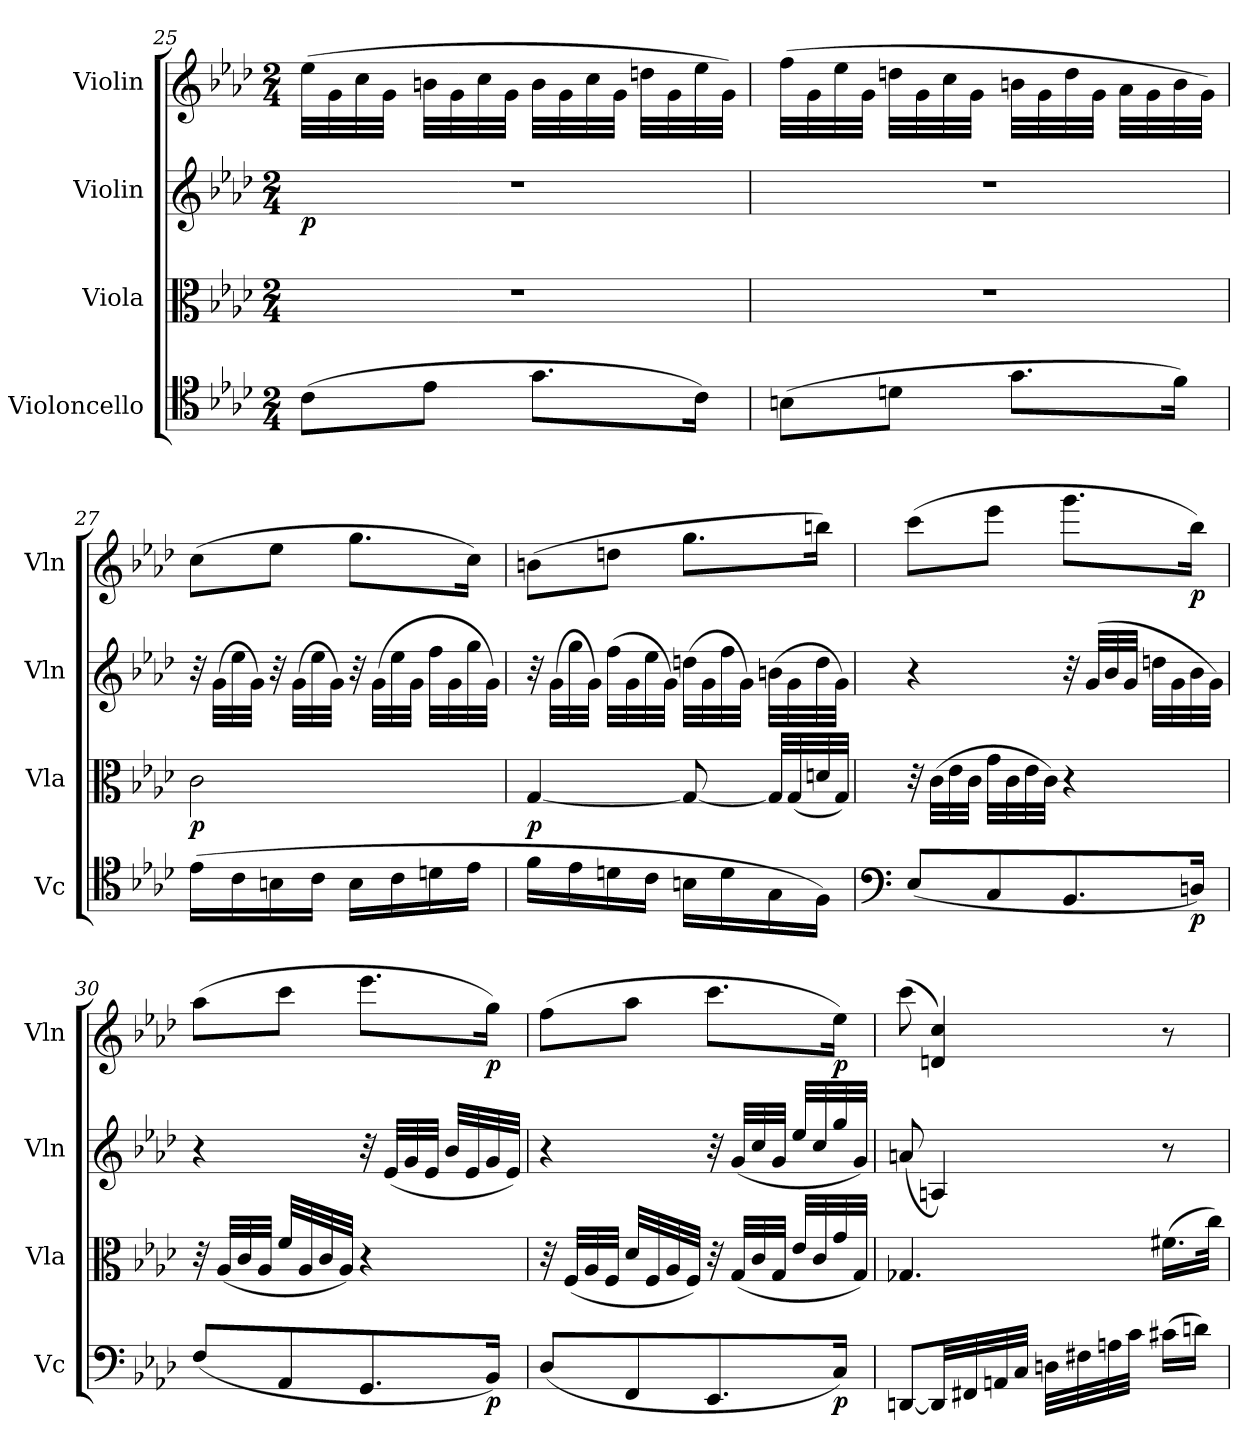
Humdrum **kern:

**kern	**dynam	**kern	**dynam	**kern	**dynam	**kern	**dynam
*part4	*part4	*part3	*part3	*part2	*part2	*part1	*part1
*staff4	*staff4	*staff3	*staff3	*staff2	*staff2	*staff1	*staff1
*I"Violoncello	*	*I"Viola	*	*I"Violin	*	*I"Violin	*
*I'Vc	*	*I'Vla	*	*I'Vln	*	*I'Vln	*
*clefC4	*	*clefC3	*	*clefG2	*	*clefG2	*
*k[b-e-a-d-]	*	*k[b-e-a-d-]	*	*k[b-e-a-d-]	*	*k[b-e-a-d-]	*
*f:	*	*f:	*	*f:	*	*f:	*
*M2/4	*	*M2/4	*	*M2/4	*	*M2/4	*
=25	=25	=25	=25	=25	=25	=25	=25
(8c\L	.	2r	.	2r	p	(32ee-\LLL	.
.	.	.	.	.	.	32g\	.
.	.	.	.	.	.	32cc\	.
.	.	.	.	.	.	32g\JJJ	.
8e-\J	.	.	.	.	.	32bn\LLL	.
.	.	.	.	.	.	32g\	.
.	.	.	.	.	.	32cc\	.
.	.	.	.	.	.	32g\JJJ	.
8.g\L	.	.	.	.	.	32b\LLL	.
.	.	.	.	.	.	32g\	.
.	.	.	.	.	.	32cc\	.
.	.	.	.	.	.	32g\JJJ	.
.	.	.	.	.	.	32ddn\LLL	.
.	.	.	.	.	.	32g\	.
16c\Jk)	.	.	.	.	.	32ee-\	.
.	.	.	.	.	.	32g\JJJ)	.
=26	=26	=26	=26	=26	=26	=26	=26
(8Bn\L	.	2r	.	2r	.	(32ff\LLL	.
.	.	.	.	.	.	32g\	.
.	.	.	.	.	.	32ee-\	.
.	.	.	.	.	.	32g\JJJ	.
8dn\J	.	.	.	.	.	32ddn\LLL	.
.	.	.	.	.	.	32g\	.
.	.	.	.	.	.	32cc\	.
.	.	.	.	.	.	32g\JJJ	.
8.g\L	.	.	.	.	.	32bn\LLL	.
.	.	.	.	.	.	32g\	.
.	.	.	.	.	.	32dd\	.
.	.	.	.	.	.	32g\JJJ	.
.	.	.	.	.	.	32a-\LLL	.
.	.	.	.	.	.	32g\	.
16f\Jk)	.	.	.	.	.	32b\	.
.	.	.	.	.	.	32g\JJJ)	.
=27	=27	=27	=27	=27	=27	=27	=27
(16e-\LL	.	2c\	p	32r	.	(8cc\L	.
.	.	.	.	(32g\LLL	.	.	.
16c\	.	.	.	32ee-\	.	.	.
.	.	.	.	32g\JJJ)	.	.	.
16Bn\	.	.	.	32r	.	8ee-\J	.
.	.	.	.	(32g\LLL	.	.	.
16c\JJ	.	.	.	32ee-\	.	.	.
.	.	.	.	32g\JJJ)	.	.	.
16B\LL	.	.	.	32r	.	8.gg\L	.
.	.	.	.	(32g\LLL	.	.	.
16c\	.	.	.	32ee-\	.	.	.
.	.	.	.	32g\JJJ	.	.	.
16dn\	.	.	.	32ff\LLL	.	.	.
.	.	.	.	32g\	.	.	.
16e-\JJ	.	.	.	32gg\	.	16cc\Jk)	.
.	.	.	.	32g\JJJ)	.	.	.
=28	=28	=28	=28	=28	=28	=28	=28
16f\LL	.	[4G/	p	32r	.	(8bn\L	.
.	.	.	.	(32g\LLL	.	.	.
16e-\	.	.	.	32gg\	.	.	.
.	.	.	.	32g\JJJ)	.	.	.
16dn\	.	.	.	(32ff\LLL	.	8ddn\J	.
.	.	.	.	32g\	.	.	.
16c\JJ	.	.	.	32ee-\	.	.	.
.	.	.	.	32g\JJJ)	.	.	.
16Bn\LL	.	8G/_	.	(32ddn\LLL	.	8.gg\L	.
.	.	.	.	32g\	.	.	.
16d\	.	.	.	32ff\	.	.	.
.	.	.	.	32g\JJJ)	.	.	.
16G\	.	32G/LLL]	.	(32bn\LLL	.	.	.
.	.	(32G/	.	32g\	.	.	.
16F\JJ)	.	32dn/	.	32dd\	.	16bbn\Jk)	.
.	.	32G/JJJ)	.	32g\JJJ)	.	.	.
=29	=29	=29	=29	=29	=29	=29	=29
*clefF4	*	*	*	*	*	*	*
(8E-/L	.	32r	.	4r	.	(8ccc\L	.
.	.	(32c\LLL	.	.	.	.	.
.	.	32e-\	.	.	.	.	.
.	.	32c\JJJ	.	.	.	.	.
8C/	.	32g\LLL	.	.	.	8eee-\J	.
.	.	32c\	.	.	.	.	.
.	.	32e-\	.	.	.	.	.
.	.	32c\JJJ)	.	.	.	.	.
8.BB-/	.	4r	.	32r	.	8.ggg\L	.
.	.	.	.	(32g/LLL	.	.	.
.	.	.	.	32b-/	.	.	.
.	.	.	.	32g/JJJ	.	.	.
.	.	.	.	32ddn\LLL	.	.	.
.	.	.	.	32g\	.	.	.
16Dn/Jk)	p	.	.	32b-\	.	16bb-\Jk)	p
.	.	.	.	32g\JJJ)	.	.	.
=30	=30	=30	=30	=30	=30	=30	=30
(8F/L	.	32r	.	4r	.	(8aa-\L	.
.	.	(32A-/LLL	.	.	.	.	.
.	.	32c/	.	.	.	.	.
.	.	32A-/JJJ	.	.	.	.	.
8AA-/	.	32f/LLL	.	.	.	8ccc\J	.
.	.	32A-/	.	.	.	.	.
.	.	32c/	.	.	.	.	.
.	.	32A-/JJJ)	.	.	.	.	.
8.GG/	.	4r	.	32r	.	8.eee-\L	.
.	.	.	.	(32e-/LLL	.	.	.
.	.	.	.	32g/	.	.	.
.	.	.	.	32e-/JJJ	.	.	.
.	.	.	.	32b-/LLL	.	.	.
.	.	.	.	32e-/	.	.	.
16BB-/Jk)	p	.	.	32g/	.	16gg\Jk)	p
.	.	.	.	32e-/JJJ)	.	.	.
=31	=31	=31	=31	=31	=31	=31	=31
(8D-/L	.	32r	.	4r	.	(8ff\L	.
.	.	(32F/LLL	.	.	.	.	.
.	.	32A-/	.	.	.	.	.
.	.	32F/JJJ	.	.	.	.	.
8FF/	.	32d-/LLL	.	.	.	8aa-\J	.
.	.	32F/	.	.	.	.	.
.	.	32A-/	.	.	.	.	.
.	.	32F/JJJ)	.	.	.	.	.
8.EE-/	.	32r	.	32r	.	8.ccc\L	.
.	.	(32G/LLL	.	(32g/LLL	.	.	.
.	.	32c/	.	32cc/	.	.	.
.	.	32G/JJJ	.	32g/JJJ	.	.	.
.	.	32e-/LLL	.	32ee-/LLL	.	.	.
.	.	32c/	.	32cc/	.	.	.
16C/Jk)	p	32g/	.	32gg/	.	16ee-\Jk)	p
.	.	32G/JJJ)	.	32g/JJJ)	.	.	.
=32	=32	=32	=32	=32	=32	=32	=32
[8DDn/L	.	4.G-X/	.	(8an/	.	(8ccc\	.
32DD/LL]	.	.	.	4An/)	.	4dn/ 4cc/)	.
32FF#X/	.	.	.	.	.	.	.
32AAn/	.	.	.	.	.	.	.
32C/JJJ	.	.	.	.	.	.	.
32Dn\LLL	.	.	.	.	.	.	.
32F#X\	.	.	.	.	.	.	.
32An\	.	.	.	.	.	.	.
32c\JJJ	.	.	.	.	.	.	.
(16c#X\LL	.	(16.f#X\LL	.	8r	.	8r	.
16dn\JJ)	.	.	.	.	.	.	.
.	.	32cc\JJk)	.	.	.	.	.
=	=	=	=	=	=	=	=
*-	*-	*-	*-	*-	*-	*-	*-
